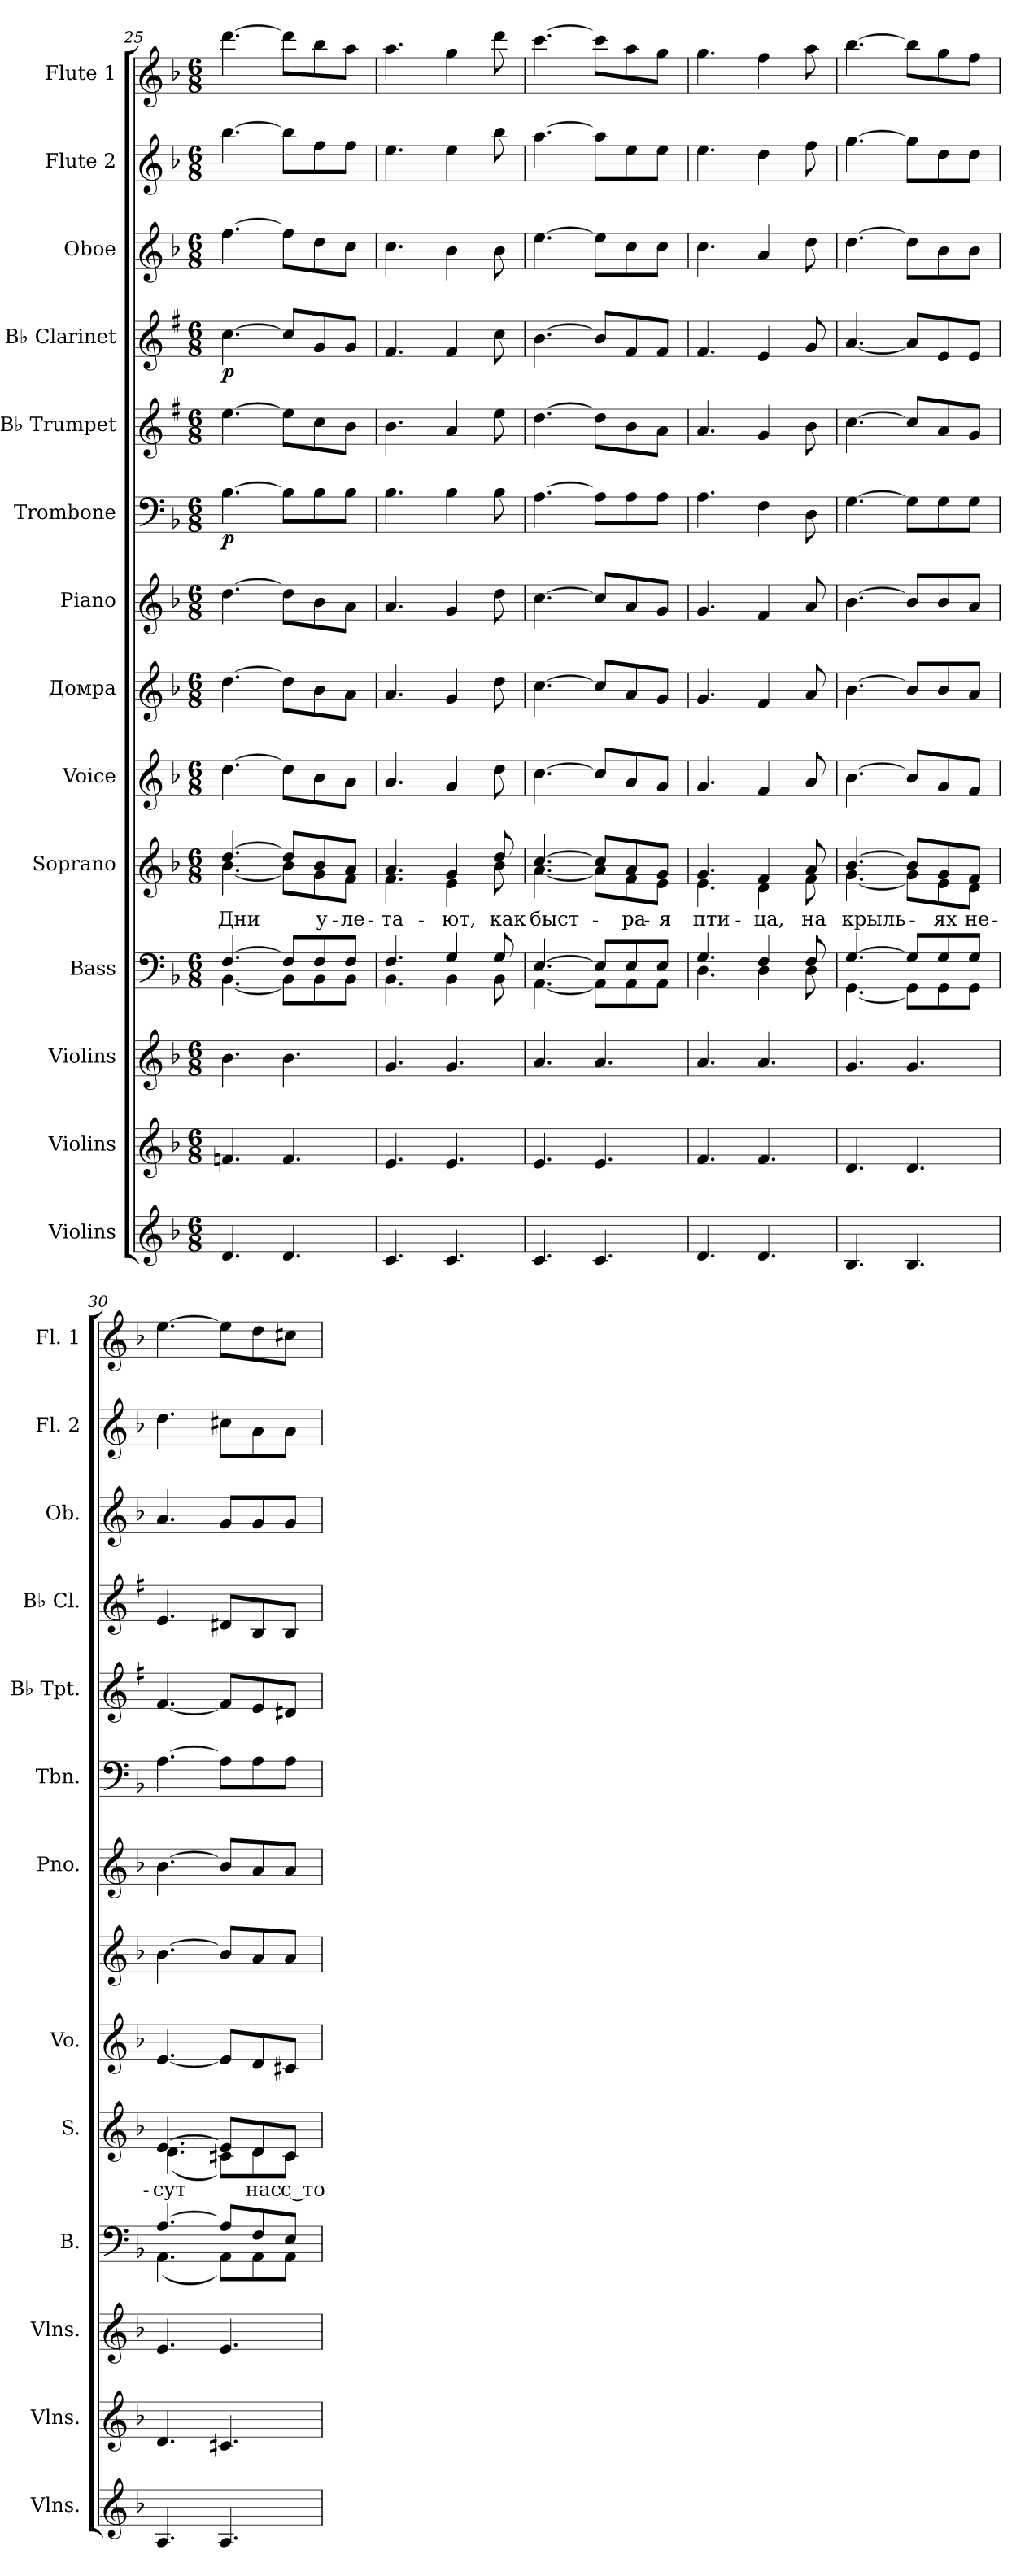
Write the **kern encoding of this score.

**kern	**kern	**kern	**kern	**kern	**text	**kern	**kern	**kern	**kern	**dynam	**kern	**kern	**dynam	**kern	**kern	**kern
*part14	*part13	*part12	*part11	*part10	*part10	*part9	*part8	*part7	*part6	*part6	*part5	*part4	*part4	*part3	*part2	*part1
*staff14	*staff13	*staff12	*staff11	*staff10	*staff10	*staff9	*staff8	*staff7	*staff6	*staff6	*staff5	*staff4	*staff4	*staff3	*staff2	*staff1
*I"Violins	*I"Violins	*I"Violins	*I"Bass	*I"Soprano	*	*I"Voice	*I"Домра	*I"Piano	*I"Trombone	*	*I"B♭ Trumpet	*I"B♭ Clarinet	*	*I"Oboe	*I"Flute 2	*I"Flute 1
*I'Vlns.	*I'Vlns.	*I'Vlns.	*I'B.	*I'S.	*	*I'Vo.	*	*I'Pno.	*I'Tbn.	*	*I'B♭ Tpt.	*I'B♭ Cl.	*	*I'Ob.	*I'Fl. 2	*I'Fl. 1
!!LO:PB:g=z
*clefG2	*clefG2	*clefG2	*clefF4	*clefG2	*	*clefG2	*clefG2	*clefG2	*clefF4	*	*clefG2	*clefG2	*	*clefG2	*clefG2	*clefG2
*	*	*	*	*	*	*	*	*	*	*	*ITrd1c2	*ITrd1c2	*	*	*	*
*k[b-]	*k[b-]	*k[b-]	*k[b-]	*k[b-]	*	*k[b-]	*k[b-]	*k[b-]	*k[b-]	*	*k[b-]	*k[b-]	*	*k[b-]	*k[b-]	*k[b-]
*M6/8	*M6/8	*M6/8	*M6/8	*M6/8	*	*M6/8	*M6/8	*M6/8	*M6/8	*	*M6/8	*M6/8	*	*M6/8	*M6/8	*M6/8
=25	=25	=25	=25	=25	=25	=25	=25	=25	=25	=25	=25	=25	=25	=25	=25	=25
*	*	*	*^	*	*	*	*	*	*	*	*	*	*	*	*	*
!	!	!	!	!	!	!LO:LY:b	!	!	!	!	!LO:DY:b	!	!	!LO:DY:b	!	!	!
*	*	*	*	*	*^	*	*	*	*	*	*	*	*	*	*	*	*
4.d/	4.fn/	4.b-\	[4.F/	[4.BB-\	[4.dd/	[4.b-\	Дни	[4.dd\	[4.dd\	[4.dd\	[4.B-\	p	[4.dd\	[4.b-\	p	[4.ff\	[4.bb-\	[4.ddd\
4.d/	4.f/	4.b-\	8F/L]	8BB-\L]	8dd/L]	8b-\L]	.	8dd\L]	8dd\L]	8dd\L]	8B-\L]	.	8dd\L]	8b-/L]	.	8ff\L]	8bb-\L]	8ddd\L]
!	!	!	!	!	!	!	!LO:LY:b	!	!	!	!	!	!	!	!	!	!	!
.	.	.	8F/	8BB-\	8b-/	8g\	у-	8b-\	8b-\	8b-\	8B-\	.	8b-\	8f/	.	8dd\	8ff\	8bb-\
!	!	!	!	!	!	!	!LO:LY:b	!	!	!	!	!	!	!	!	!	!	!
.	.	.	8F/J	8BB-\J	8a/J	8f\J	-ле-	8a\J	8a\J	8a\J	8B-\J	.	8a\J	8f/J	.	8cc\J	8ff\J	8aa\J
=26	=26	=26	=26	=26	=26	=26	=26	=26	=26	=26	=26	=26	=26	=26	=26	=26	=26	=26
!	!	!	!	!	!	!	!LO:LY:b	!	!	!	!	!	!	!	!	!	!	!
4.c/	4.e/	4.g/	4.F/	4.BB-\	4.a/	4.f\	-та-	4.a/	4.a/	4.a/	4.B-\	.	4.a\	4.e/	.	4.cc\	4.ee\	4.aa\
!	!	!	!	!	!	!	!LO:LY:b	!	!	!	!	!	!	!	!	!	!	!
4.c/	4.e/	4.g/	4G/	4BB-\	4g/	4e\	-ют,	4g/	4g/	4g/	4B-\	.	4g/	4e/	.	4b-\	4ee\	4gg\
!	!	!	!	!	!	!	!LO:LY:b	!	!	!	!	!	!	!	!	!	!	!
.	.	.	8G/	8BB-\	8dd/	8b-\	как	8dd\	8dd\	8dd\	8B-\	.	8dd\	8b-\	.	8b-\	8bb-\	8ddd\
=27	=27	=27	=27	=27	=27	=27	=27	=27	=27	=27	=27	=27	=27	=27	=27	=27	=27	=27
!	!	!	!	!	!	!	!LO:LY:b	!	!	!	!	!	!	!	!	!	!	!
4.c/	4.e/	4.a/	[4.E/	[4.AA\	[4.cc/	[4.a\	быст-	[4.cc\	[4.cc\	[4.cc\	[4.A\	.	[4.cc\	[4.a\	.	[4.ee\	[4.aa\	[4.ccc\
4.c/	4.e/	4.a/	8E/L]	8AA\L]	8cc/L]	8a\L]	.	8cc/L]	8cc/L]	8cc/L]	8A\L]	.	8cc\L]	8a/L]	.	8ee\L]	8aa\L]	8ccc\L]
!	!	!	!	!	!	!	!LO:LY:b	!	!	!	!	!	!	!	!	!	!	!
.	.	.	8E/	8AA\	8a/	8f\	-ра-	8a/	8a/	8a/	8A\	.	8a\	8e/	.	8cc\	8ee\	8aa\
!	!	!	!	!	!	!	!LO:LY:b	!	!	!	!	!	!	!	!	!	!	!
.	.	.	8E/J	8AA\J	8g/J	8e\J	-я	8g/J	8g/J	8g/J	8A\J	.	8g\J	8e/J	.	8cc\J	8ee\J	8gg\J
=28	=28	=28	=28	=28	=28	=28	=28	=28	=28	=28	=28	=28	=28	=28	=28	=28	=28	=28
!	!	!	!	!	!	!	!LO:LY:b	!	!	!	!	!	!	!	!	!	!	!
4.d/	4.f/	4.a/	4.G/	4.D\	4.g/	4.e\	пти-	4.g/	4.g/	4.g/	4.A\	.	4.g/	4.e/	.	4.cc\	4.ee\	4.gg\
!	!	!	!	!	!	!	!LO:LY:b	!	!	!	!	!	!	!	!	!	!	!
4.d/	4.f/	4.a/	4F/	4D\	4f/	4d\	-ца,	4f/	4f/	4f/	4F\	.	4f/	4d/	.	4a/	4dd\	4ff\
!	!	!	!	!	!	!	!LO:LY:b	!	!	!	!	!	!	!	!	!	!	!
.	.	.	8F/	8D\	8a/	8f\	на	8a/	8a/	8a/	8D\	.	8a\	8f/	.	8dd\	8ff\	8aa\
=29	=29	=29	=29	=29	=29	=29	=29	=29	=29	=29	=29	=29	=29	=29	=29	=29	=29	=29
!	!	!	!	!	!	!	!LO:LY:b	!	!	!	!	!	!	!	!	!	!	!
4.B-/	4.d/	4.g/	[4.G/	[4.GG\	[4.b-/	[4.g\	крыль-	[4.b-\	[4.b-\	[4.b-\	[4.G\	.	[4.b-\	[4.g/	.	[4.dd\	[4.gg\	[4.bb-\
4.B-/	4.d/	4.g/	8G/L]	8GG\L]	8b-/L]	8g\L]	.	8b-/L]	8b-/L]	8b-/L]	8G\L]	.	8b-/L]	8g/L]	.	8dd\L]	8gg\L]	8bb-\L]
!	!	!	!	!	!	!	!LO:LY:b	!	!	!	!	!	!	!	!	!	!	!
.	.	.	8G/	8GG\	8g/	8e\	-ях	8g/	8b-/	8b-/	8G\	.	8g/	8d/	.	8b-\	8dd\	8gg\
!	!	!	!	!	!	!	!LO:LY:b	!	!	!	!	!	!	!	!	!	!	!
.	.	.	8G/J	8GG\J	8f/J	8d\J	не-	8f/J	8a/J	8a/J	8G\J	.	8f/J	8d/J	.	8b-\J	8dd\J	8ff\J
!!LO:PB:g=z
=30	=30	=30	=30	=30	=30	=30	=30	=30	=30	=30	=30	=30	=30	=30	=30	=30	=30	=30
!	!	!	!	!	!	!	!LO:LY:b	!	!	!	!	!	!	!	!	!	!	!
4.A/	4.d/	4.e/	[4.A/	(<4.AA\	[4.e/	(<4.d\	-сут	[4.e/	[4.b-\	[4.b-\	[4.A\	.	[4.e/	4.d/	.	4.a/	4.dd\	[4.ee\
4.A/	4.c#X/	4.e/	8A/L]	8AA\L)	8e/L]	8c#X\L)	.	8e/L]	8b-/L]	8b-/L]	8A\L]	.	8e/L]	8c#X/L	.	8g/L	8cc#X\L	8ee\L]
!	!	!	!	!	!	!	!LO:LY:b	!	!	!	!	!	!	!	!	!	!	!
.	.	.	8F/	8AA\	8d/	8d\	нас	8d/	8a/	8a/	8A\	.	8d/	8A/	.	8g/	8a\	8dd\
!	!	!	!	!	!	!	!LO:LY:b	!	!	!	!	!	!	!	!	!	!	!
.	.	.	8E/J	8AA\J	8c#/J	8c#\J	с то-	8c#X/J	8a/J	8a/J	8A\J	.	8c#X/J	8A/J	.	8g/J	8a\J	8cc#X\J
*	*	*	*v	*v	*	*	*	*	*	*	*	*	*	*	*	*	*	*
*	*	*	*	*v	*v	*	*	*	*	*	*	*	*	*	*	*	*
=	=	=	=	=	=	=	=	=	=	=	=	=	=	=	=	=
*-	*-	*-	*-	*-	*-	*-	*-	*-	*-	*-	*-	*-	*-	*-	*-	*-
